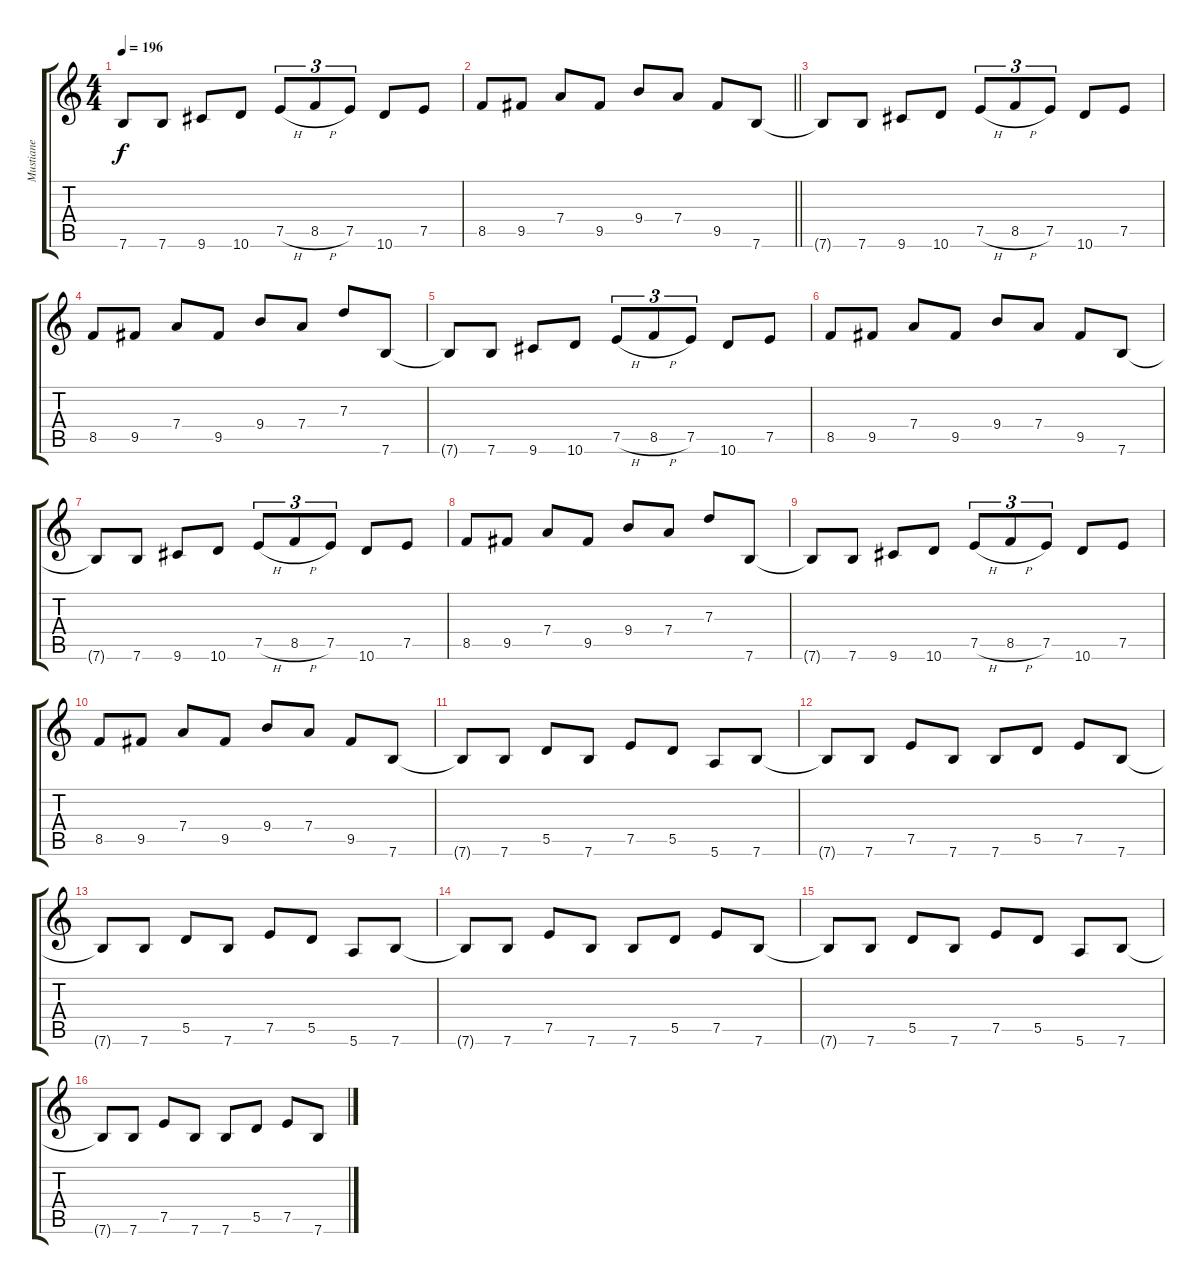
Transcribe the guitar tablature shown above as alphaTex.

\track ("Mustiane" "Mustiane") {instrument distortionguitar}
\staff {score tabs}
\tuning (E4 B3 G3 D3 A2 E2) {hide}
\ts (4 4)
\tempo 196
\clef g2
\ks c
7.6{t}.8{dy f} 7.6.8 9.6.8 10.6.8 7.5{h}.8{tu (3 2)} 8.5{h}.8{tu (3 2)} 7.5.8{tu (3 2)} 10.6.8 7.5.8 |
\barLineRight lightlight
8.5.8 9.5.8 7.4.8 9.5.8 9.4.8 7.4.8 9.5.8 7.6.8 |
7.6{t}.8 7.6.8 9.6.8 10.6.8 7.5{h}.8{tu (3 2)} 8.5{h}.8{tu (3 2)} 7.5.8{tu (3 2)} 10.6.8 7.5.8 |
8.5.8 9.5.8 7.4.8 9.5.8 9.4.8 7.4.8 7.3.8 7.6.8 |
7.6{t}.8 7.6.8 9.6.8 10.6.8 7.5{h}.8{tu (3 2)} 8.5{h}.8{tu (3 2)} 7.5.8{tu (3 2)} 10.6.8 7.5.8 |
8.5.8 9.5.8 7.4.8 9.5.8 9.4.8 7.4.8 9.5.8 7.6.8 |
7.6{t}.8 7.6.8 9.6.8 10.6.8 7.5{h}.8{tu (3 2)} 8.5{h}.8{tu (3 2)} 7.5.8{tu (3 2)} 10.6.8 7.5.8 |
8.5.8 9.5.8 7.4.8 9.5.8 9.4.8 7.4.8 7.3.8 7.6.8 |
7.6{t}.8 7.6.8 9.6.8 10.6.8 7.5{h}.8{tu (3 2)} 8.5{h}.8{tu (3 2)} 7.5.8{tu (3 2)} 10.6.8 7.5.8 |
8.5.8 9.5.8 7.4.8 9.5.8 9.4.8 7.4.8 9.5.8 7.6.8 |
7.6{t}.8 7.6.8 5.5.8 7.6.8 7.5.8 5.5.8 5.6.8 7.6.8 |
7.6{t}.8 7.6.8 7.5.8 7.6.8 7.6.8 5.5.8 7.5.8 7.6.8 |
7.6{t}.8 7.6.8 5.5.8 7.6.8 7.5.8 5.5.8 5.6.8 7.6.8 |
7.6{t}.8 7.6.8 7.5.8 7.6.8 7.6.8 5.5.8 7.5.8 7.6.8 |
7.6{t}.8 7.6.8 5.5.8 7.6.8 7.5.8 5.5.8 5.6.8 7.6.8 |
7.6{t}.8 7.6.8 7.5.8 7.6.8 7.6.8 5.5.8 7.5.8 7.6.8
